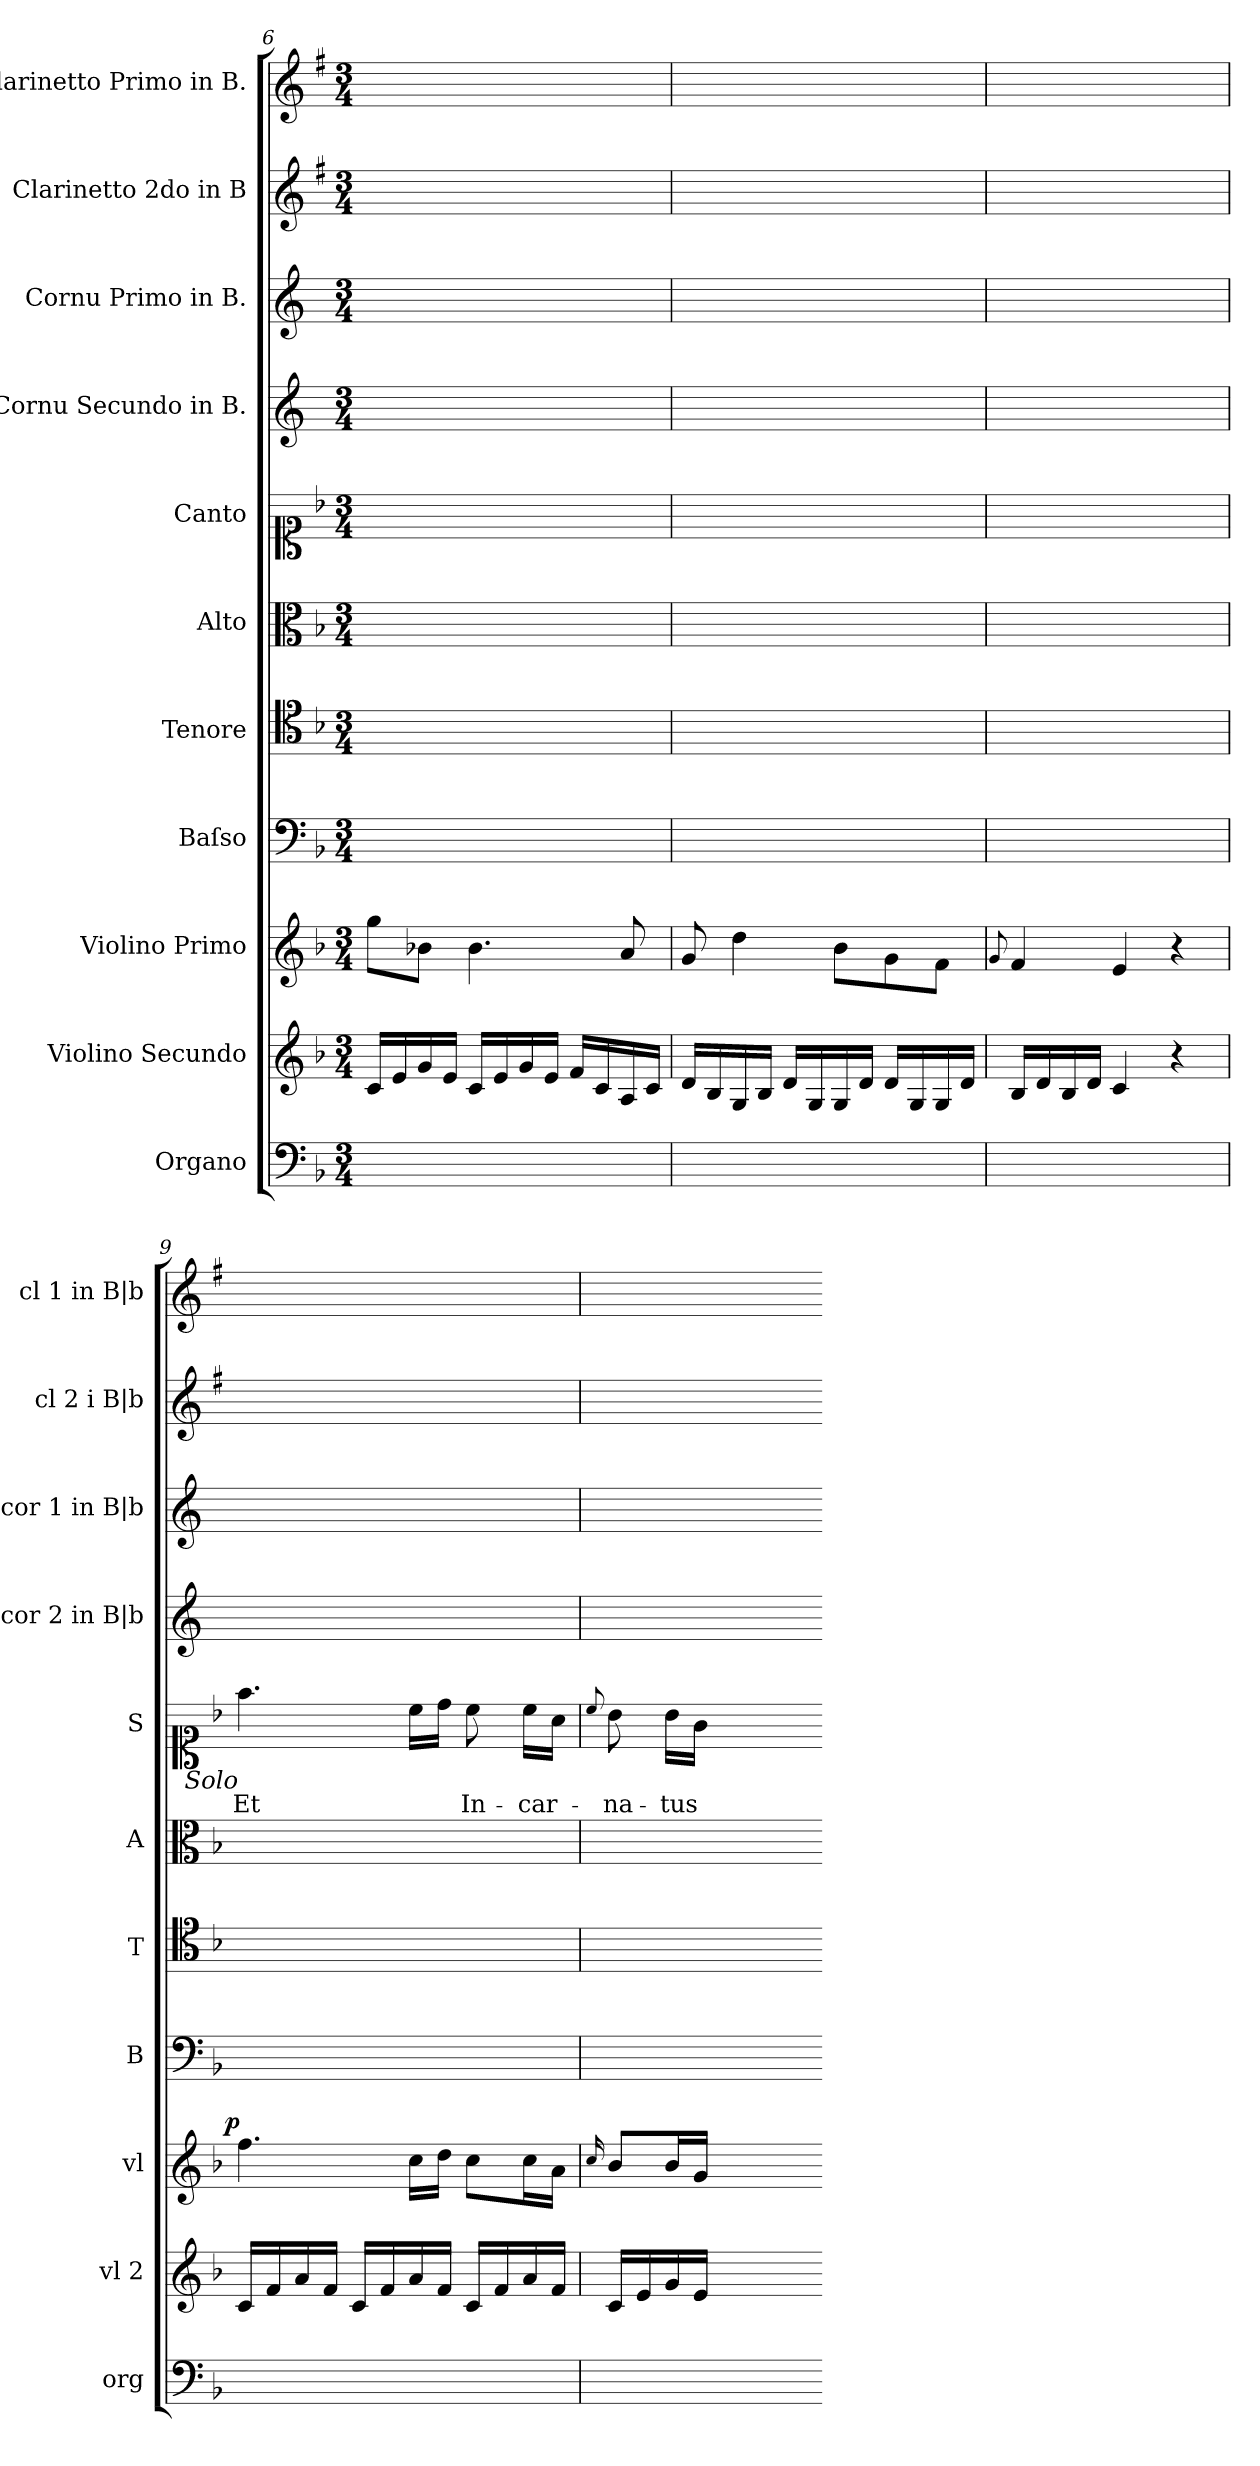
**kern	**kern	**kern	**dynam	**kern	**kern	**kern	**kern	**text	**kern	**kern	**kern	**kern
*part11	*part10	*part9	*part9	*part8	*part7	*part6	*part5	*part5	*part4	*part3	*part2	*part1
*staff11	*staff10	*staff9	*staff9	*staff8	*staff7	*staff6	*staff5	*staff5	*staff4	*staff3	*staff2	*staff1
*I"Organo	*I"Violino Secundo	*I"Violino Primo	*	*I"Baſso	*I"Tenore	*I"Alto	*I"Canto	*	*I"Cornu Secundo in B.	*I"Cornu Primo in B.	*I"Clarinetto 2do in B	*I"Clarinetto Primo in B.
*I'org	*I'vl 2	*I'vl	*	*I'B	*I'T	*I'A	*I'S	*	*I'cor 2 in B|b	*I'cor 1 in B|b	*I'cl 2 i B|b	*I'cl 1 in B|b
*clefF4	*clefG2	*clefG2	*	*clefF4	*clefC4	*clefC3	*clefC1	*	*clefG2	*clefG2	*clefG2	*clefG2
*	*	*	*	*	*	*	*	*	*ITrd4c7	*ITrd4c7	*ITrd1c2	*ITrd1c2
*k[b-]	*k[b-]	*k[b-]	*	*k[b-]	*k[b-]	*k[b-]	*k[b-]	*	*k[b-]	*k[b-]	*k[b-]	*k[b-]
*F:	*F:	*F:	*	*F:	*F:	*F:	*F:	*	*F:	*F:	*F:	*F:
*M3/4	*M3/4	*M3/4	*	*M3/4	*M3/4	*M3/4	*M3/4	*	*M3/4	*M3/4	*M3/4	*M3/4
=6	=6	=6	=6	=6	=6	=6	=6	=6	=6	=6	=6	=6
2.ryy	16c/LL	8gg\L	.	2.ryy	2.ryy	2.ryy	2.ryy	.	2.ryy	2.ryy	2.ryy	2.ryy
.	16e/	.	.	.	.	.	.	.	.	.	.	.
.	16g/	8b-X\J	.	.	.	.	.	.	.	.	.	.
.	16e/JJ	.	.	.	.	.	.	.	.	.	.	.
.	16c/LL	4.b-\	.	.	.	.	.	.	.	.	.	.
.	16e/	.	.	.	.	.	.	.	.	.	.	.
.	16g/	.	.	.	.	.	.	.	.	.	.	.
.	16e/JJ	.	.	.	.	.	.	.	.	.	.	.
.	16f/LL	.	.	.	.	.	.	.	.	.	.	.
.	16c/	.	.	.	.	.	.	.	.	.	.	.
.	16A/	8a/	.	.	.	.	.	.	.	.	.	.
.	16c/JJ	.	.	.	.	.	.	.	.	.	.	.
=7	=7	=7	=7	=7	=7	=7	=7	=7	=7	=7	=7	=7
2.ryy	16d/LL	8g/	.	2.ryy	2.ryy	2.ryy	2.ryy	.	2.ryy	2.ryy	2.ryy	2.ryy
.	16B-/	.	.	.	.	.	.	.	.	.	.	.
.	16G/	4dd\	.	.	.	.	.	.	.	.	.	.
.	16B-/JJ	.	.	.	.	.	.	.	.	.	.	.
.	16d/LL	.	.	.	.	.	.	.	.	.	.	.
.	16G/	.	.	.	.	.	.	.	.	.	.	.
.	16G/	8b-\L	.	.	.	.	.	.	.	.	.	.
.	16d/JJ	.	.	.	.	.	.	.	.	.	.	.
.	16d/LL	8g\	.	.	.	.	.	.	.	.	.	.
.	16G/	.	.	.	.	.	.	.	.	.	.	.
.	16G/	8f\J	.	.	.	.	.	.	.	.	.	.
.	16d/JJ	.	.	.	.	.	.	.	.	.	.	.
=8	=8	=8	=8	=8	=8	=8	=8	=8	=8	=8	=8	=8
.	.	8qqg/	.	.	.	.	.	.	.	.	.	.
2.ryy	16B-/LL	4f/	.	2.ryy	2.ryy	2.ryy	2.ryy	.	2.ryy	2.ryy	2.ryy	2.ryy
.	16d/	.	.	.	.	.	.	.	.	.	.	.
.	16B-/	.	.	.	.	.	.	.	.	.	.	.
.	16d/JJ	.	.	.	.	.	.	.	.	.	.	.
.	4c/	4e/	.	.	.	.	.	.	.	.	.	.
.	4r	4r	.	.	.	.	.	.	.	.	.	.
=9	=9	=9	=9	=9	=9	=9	=9	=9	=9	=9	=9	=9
!	!	!	!	!	!	!	!LO:TX:b:i:rj:t=Solo	!	!	!	!	!
!	!	!	!LO:DY:a:rj	!	!	!	!	!	!	!	!	!
2.ryy	16c/LL	4.ff\	p.	2.ryy	2.ryy	2.ryy	4.ff\	Et	2.ryy	2.ryy	2.ryy	2.ryy
.	16f/	.	.	.	.	.	.	.	.	.	.	.
.	16a/	.	.	.	.	.	.	.	.	.	.	.
.	16f/JJ	.	.	.	.	.	.	.	.	.	.	.
.	16c/LL	.	.	.	.	.	.	.	.	.	.	.
.	16f/	.	.	.	.	.	.	.	.	.	.	.
.	16a/	16cc\LL	.	.	.	.	16cc\LL	.	.	.	.	.
.	16f/JJ	16dd\JJ	.	.	.	.	16dd\JJ	.	.	.	.	.
.	16c/LL	8cc\L	.	.	.	.	8cc\	In-	.	.	.	.
.	16f/	.	.	.	.	.	.	.	.	.	.	.
.	16a/	16cc\L	.	.	.	.	16cc\LL	-car-	.	.	.	.
.	16f/JJ	16a\JJ	.	.	.	.	16a\JJ	.	.	.	.	.
=10	=10	=10	=10	=10	=10	=10	=10	=10	=10	=10	=10	=10
.	.	16qqcc/	.	.	.	.	8qqcc/	.	.	.	.	.
2.ryy	16c/LL	8b-/L	.	2.ryy	2.ryy	2.ryy	8b-\	-na-	2.ryy	2.ryy	2.ryy	2.ryy
.	16e/	.	.	.	.	.	.	.	.	.	.	.
.	16g/	16b-/L	.	.	.	.	16b-\LL	-tus	.	.	.	.
.	16e/JJ	16g/JJ	.	.	.	.	16g\JJ	.	.	.	.	.
.	2ryy	2ryy	.	.	.	.	2ryy	.	.	.	.	.
=-	=-	=-	=-	=-	=-	=-	=-	=-	=-	=-	=-	=-
*-	*-	*-	*-	*-	*-	*-	*-	*-	*-	*-	*-	*-
